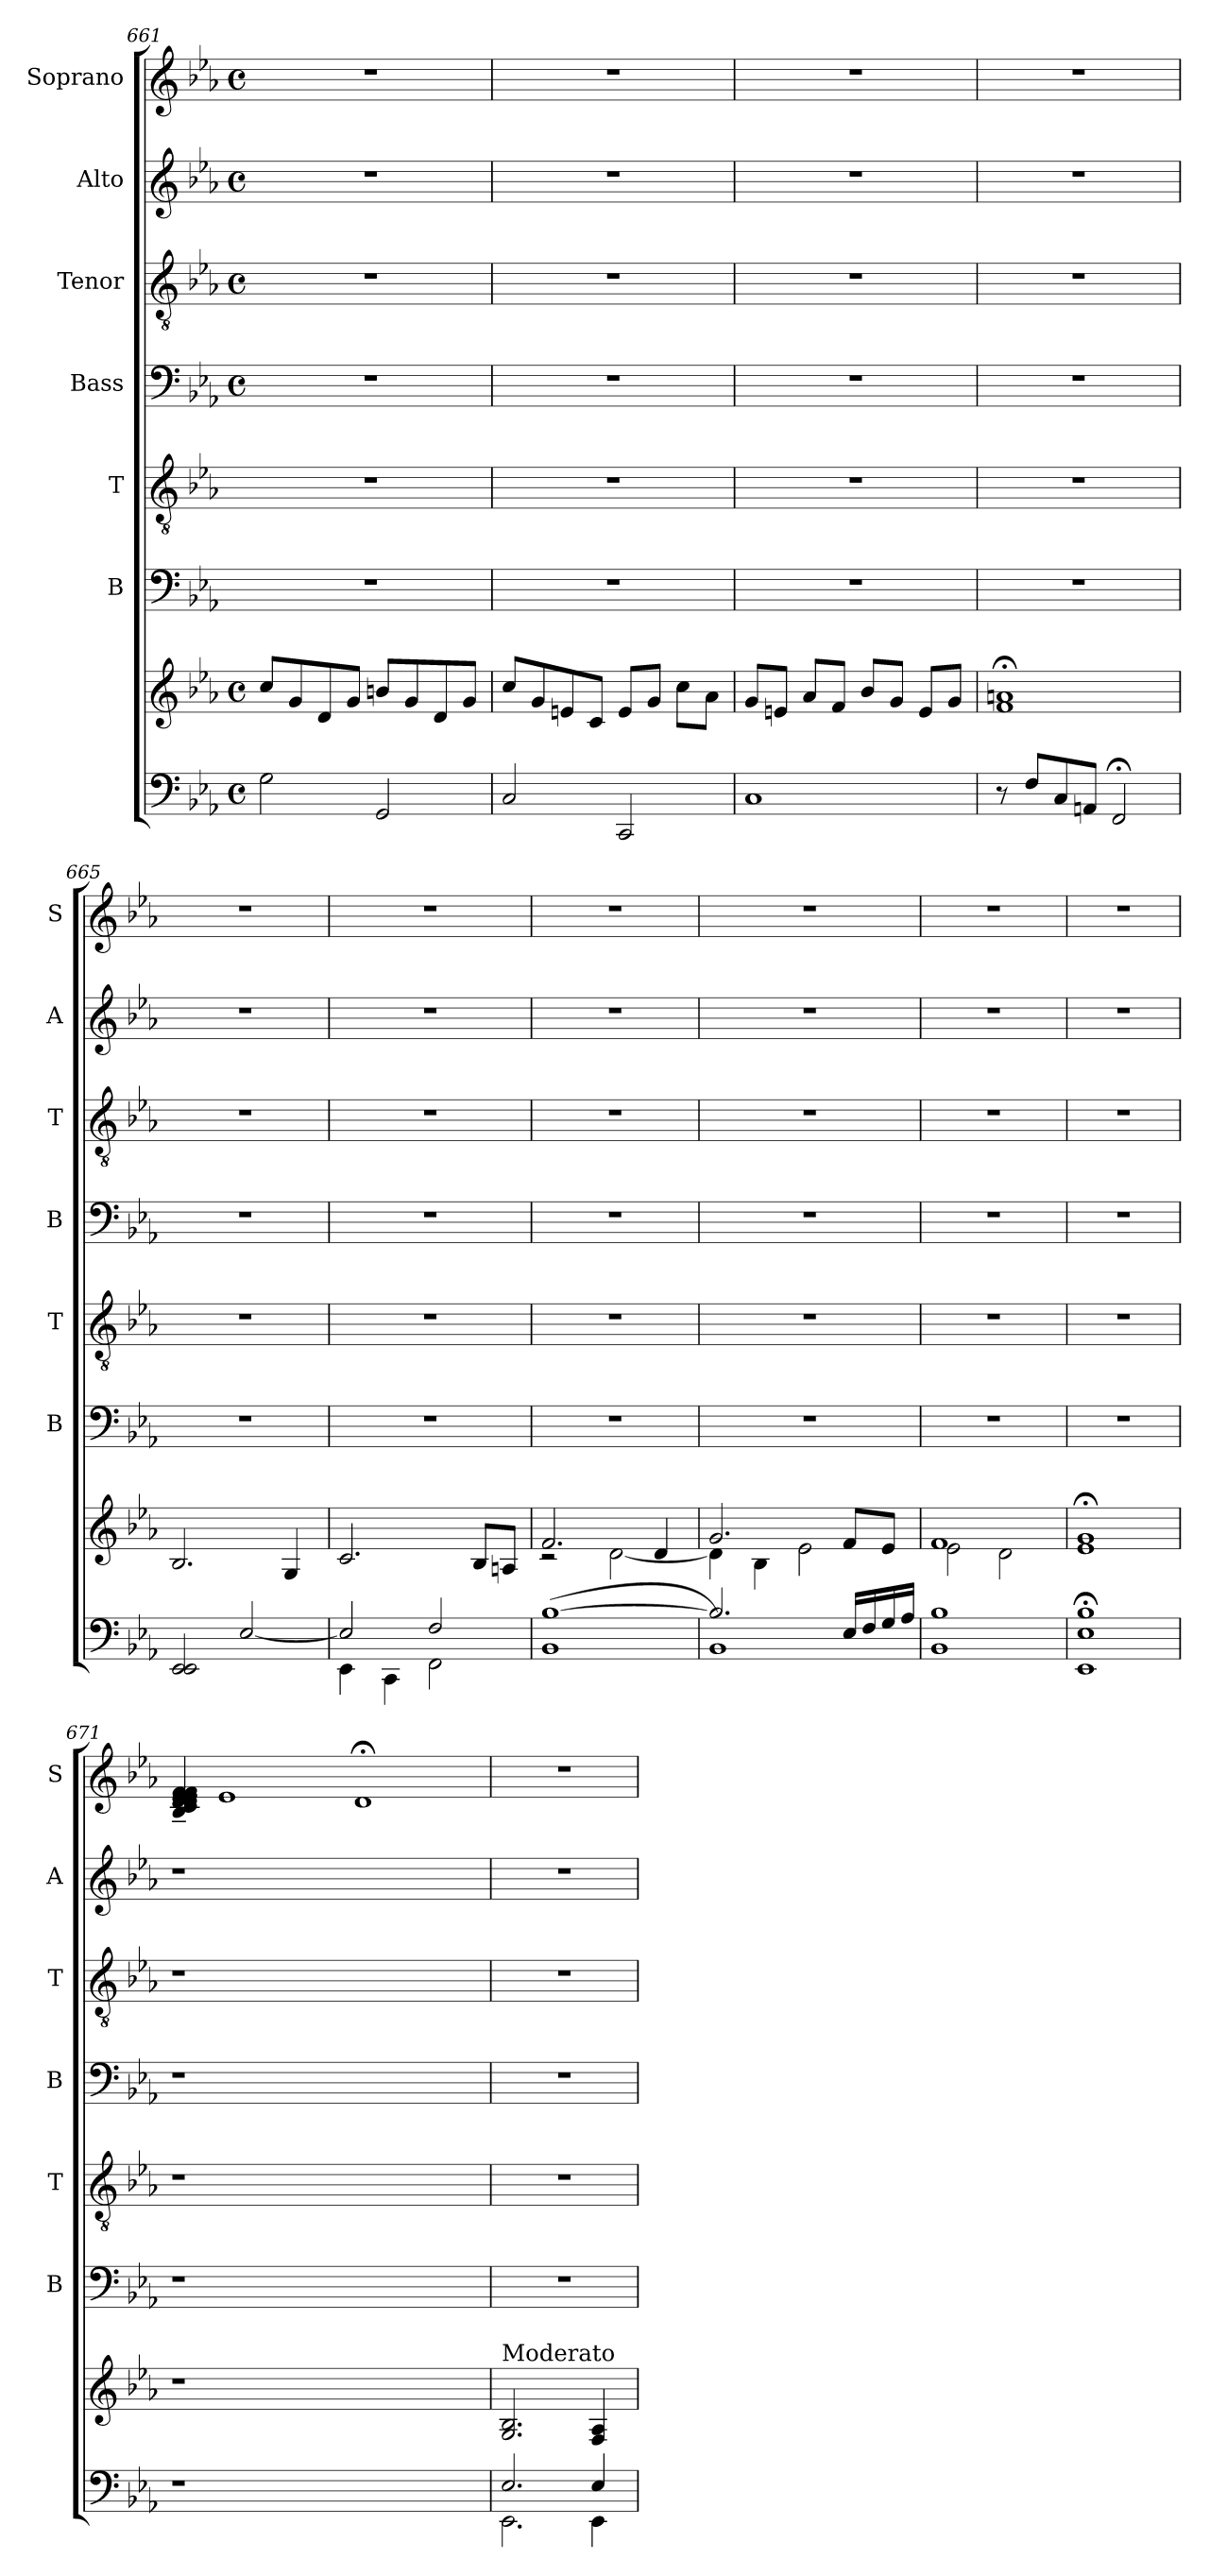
**kern	**kern	**kern	**kern	**kern	**kern	**kern	**kern
*part8	*part7	*part6	*part5	*part4	*part3	*part2	*part1
*staff8	*staff7	*staff6	*staff5	*staff4	*staff3	*staff2	*staff1
*	*	*I"B	*I"T	*I"Bass	*I"Tenor	*I"Alto	*I"Soprano
*	*	*I'B	*I'T	*I'B	*I'T	*I'A	*I'S
*clefF4	*clefG2	*clefF4	*clefGv2	*clefF4	*clefGv2	*clefG2	*clefG2
*k[b-e-a-]	*k[b-e-a-]	*k[b-e-a-]	*k[b-e-a-]	*k[b-e-a-]	*k[b-e-a-]	*k[b-e-a-]	*k[b-e-a-]
*E-:	*E-:	*E-:	*E-:	*E-:	*E-:	*E-:	*E-:
*M4/4	*M4/4	*	*	*M4/4	*M4/4	*M4/4	*M4/4
*met(c)	*met(c)	*	*	*met(c)	*met(c)	*met(c)	*met(c)
=661	=661	=661	=661	=661	=661	=661	=661
2G\	8cc/L	1r	1r	1r	1r	1r	1r
.	8g/	.	.	.	.	.	.
.	8d/	.	.	.	.	.	.
.	8g/J	.	.	.	.	.	.
2GG/	8bn/L	.	.	.	.	.	.
.	8g/	.	.	.	.	.	.
.	8d/	.	.	.	.	.	.
.	8g/J	.	.	.	.	.	.
=662	=662	=662	=662	=662	=662	=662	=662
2C/	8cc/L	1r	1r	1r	1r	1r	1r
.	8g/	.	.	.	.	.	.
.	8en/	.	.	.	.	.	.
.	8c/J	.	.	.	.	.	.
2CC/	8e/L	.	.	.	.	.	.
.	8g/J	.	.	.	.	.	.
.	8cc\L	.	.	.	.	.	.
.	8a-\J	.	.	.	.	.	.
=663	=663	=663	=663	=663	=663	=663	=663
1C	8g/L	1r	1r	1r	1r	1r	1r
.	8en/J	.	.	.	.	.	.
.	8a-/L	.	.	.	.	.	.
.	8f/J	.	.	.	.	.	.
.	8b-/L	.	.	.	.	.	.
.	8g/J	.	.	.	.	.	.
.	8e/L	.	.	.	.	.	.
.	8g/J	.	.	.	.	.	.
=664	=664	=664	=664	=664	=664	=664	=664
8r	1f; 1an;	1r	1r	1r	1r	1r	1r
8F/L	.	.	.	.	.	.	.
8C/	.	.	.	.	.	.	.
8AAn/J	.	.	.	.	.	.	.
2FF;/	.	.	.	.	.	.	.
!!LO:LB:g=z
=665	=665	=665	=665	=665	=665	=665	=665
2EE-/ 2EE-/	2.B-/	1r	1r	1r	1r	1r	1r
[>2E-/	.	.	.	.	.	.	.
.	4G/	.	.	.	.	.	.
=666	=666	=666	=666	=666	=666	=666	=666
*^	*	*	*	*	*	*	*
(2E-/]	4EE-\	2.c/	1r	1r	1r	1r	1r	1r
.	4CC\	.	.	.	.	.	.	.
2F/	2FF\	.	.	.	.	.	.	.
.	.	8B-/L	.	.	.	.	.	.
.	.	8An/J	.	.	.	.	.	.
*v	*v	*	*	*	*	*	*	*
=667	=667	=667	=667	=667	=667	=667	=667
*	*^	*	*	*	*	*	*
(<1BB- [>1B-	2.f/	2rc	1r	1r	1r	1r	1r	1r
.	.	[<2d\	.	.	.	.	.	.
.	4d/	.	.	.	.	.	.	.
=668	=668	=668	=668	=668	=668	=668	=668	=668
*^	*	*	*	*	*	*	*	*
2.B-/]	1BB-)	2.g/	4d\]	1r	1r	1r	1r	1r	1r
.	.	.	4B-\	.	.	.	.	.	.
.	.	.	2e-\	.	.	.	.	.	.
16E-/LL	.	8f/L	.	.	.	.	.	.	.
16F/	.	.	.	.	.	.	.	.	.
16G/	.	8e-/J	.	.	.	.	.	.	.
16A-/JJ	.	.	.	.	.	.	.	.	.
*v	*v	*	*	*	*	*	*	*	*
=669	=669	=669	=669	=669	=669	=669	=669	=669
1BB- 1B-	1f	2e-\	1r	1r	1r	1r	1r	1r
.	.	2d\	.	.	.	.	.	.
*	*v	*v	*	*	*	*	*	*
=670	=670	=670	=670	=670	=670	=670	=670
1EE-; 1E-; 1B-;	1e-; 1g;	1r	1r	1r	1r	1r	1r
!!LO:PB:g=z
=671	=671	=671	=671	=671	=671	=671	=671
1r	1r	1r	1r	1r	1r	1r	4B-/~< 4c/~< 4d/~< 4d/~< 4d/~< 4e-/~< 4e-/~< 4e-/~< 4e-/~< 4f/~< 4f/~<
.	.	.	.	.	.	.	1e-
1ryy	1ryy	1ryy	1ryy	1ryy	1ryy	1ryy	.
.	.	.	.	.	.	.	1d;
4ryy	4ryy	4ryy	4ryy	4ryy	4ryy	4ryy	.
!!LO:LB:g=z
=672	=672	=672	=672	=672	=672	=672	=672
*	*MM220	*	*	*	*	*	*
*^	*	*	*	*	*	*	*
!	!	!LO:TX:a:t=Moderato	!	!	!	!	!	!
2.E-/	2.EE-\	2.G/ 2.B-/	1r	1r	1r	1r	1r	1r
4E-/	4EE-\	4F/ 4A-/	.	.	.	.	.	.
*v	*v	*	*	*	*	*	*	*
=	=	=	=	=	=	=	=
*-	*-	*-	*-	*-	*-	*-	*-
